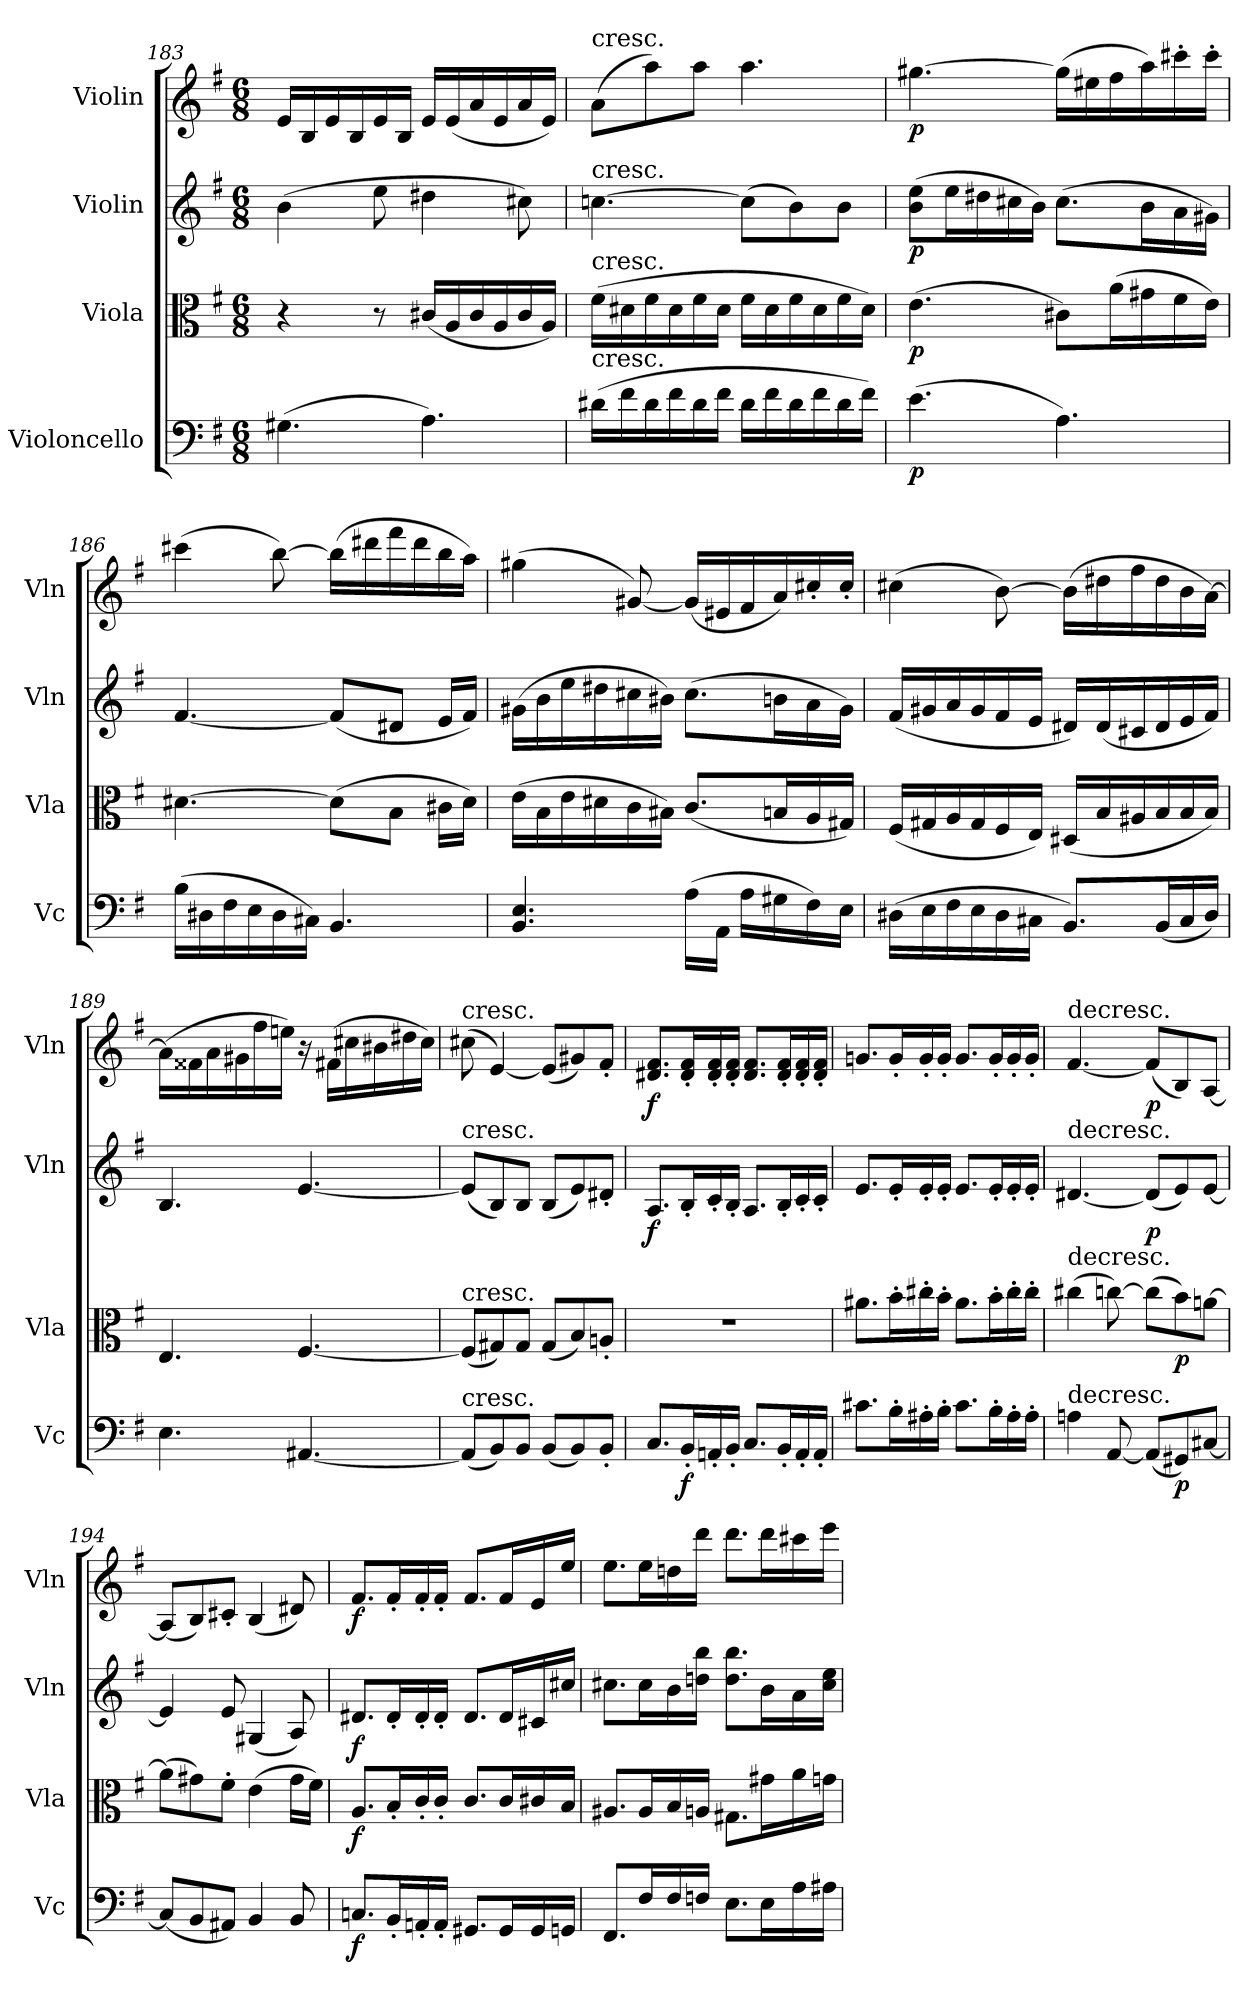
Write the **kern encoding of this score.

**kern	**dynam	**kern	**dynam	**kern	**dynam	**kern	**dynam
*part4	*part4	*part3	*part3	*part2	*part2	*part1	*part1
*staff4	*staff4	*staff3	*staff3	*staff2	*staff2	*staff1	*staff1
*I"Violoncello	*	*I"Viola	*	*I"Violin	*	*I"Violin	*
*I'Vc	*	*I'Vla	*	*I'Vln	*	*I'Vln	*
*clefF4	*	*clefC3	*	*clefG2	*	*clefG2	*
*k[f#]	*	*k[f#]	*	*k[f#]	*	*k[f#]	*
*M6/8	*	*M6/8	*	*M6/8	*	*M6/8	*
=183	=183	=183	=183	=183	=183	=183	=183
(4.G#X\	.	4r	.	(4b\	.	16e/LL	.
.	.	.	.	.	.	16B/	.
.	.	.	.	.	.	16e/	.
.	.	.	.	.	.	16B/	.
.	.	8r	.	8ee\	.	16e/	.
.	.	.	.	.	.	16B/JJ	.
4.A\)	.	(16c#X/LL	.	4dd#X\	.	16e/LL	.
.	.	16A/	.	.	.	(16e/	.
.	.	16c#/	.	.	.	16a/	.
.	.	16A/	.	.	.	16e/	.
.	.	16c#/	.	8cc#X\)	.	16a/	.
.	.	16A/JJ)	.	.	.	16e/JJ)	.
=184	=184	=184	=184	=184	=184	=184	=184
!	!	!	!	!	!	!LO:TX:t=cresc.	!
!	!	!	!	!LO:TX:t=cresc.	!	!	!
!	!	!LO:TX:t=cresc.	!	!	!	!	!
!LO:TX:t=cresc.	!	!	!	!	!	!	!
(16d#X\LL	.	(16f#\LL	.	[4.ccn\	.	(8a\L	.
16f#\	.	16d#X\	.	.	.	.	.
16d#\	.	16f#\	.	.	.	8aa\)	.
16f#\	.	16d#\	.	.	.	.	.
16d#\	.	16f#\	.	.	.	8aa\J	.
16f#\JJ	.	16d#\JJ	.	.	.	.	.
16d#\LL	.	16f#\LL	.	(8cc\L]	.	4.aa\	.
16f#\	.	16d#\	.	.	.	.	.
16d#\	.	16f#\	.	8b\)	.	.	.
16f#\	.	16d#\	.	.	.	.	.
16d#\	.	16f#\	.	8b\J	.	.	.
16f#\JJ)	.	16d#\JJ)	.	.	.	.	.
=185	=185	=185	=185	=185	=185	=185	=185
(4.e\	p	(4.e\	p	(8b\ 8ee\L	p	[4.gg#X\	p
.	.	.	.	16ee\L	.	.	.
.	.	.	.	16dd#X\	.	.	.
.	.	.	.	16cc#X\	.	.	.
.	.	.	.	16b\JJ)	.	.	.
4.A\)	.	8c#X\L)	.	(8.cc#\L	.	(16gg#\LL]	.
.	.	.	.	.	.	16ee#X\	.
.	.	(16a\L	.	.	.	16ff#\	.
.	.	16g#X\	.	16b\L	.	16aa\)	.
.	.	16f#\	.	16a\	.	16ccc#X'\	.
.	.	16e\JJ)	.	16g#X\JJ)	.	16ccc#'\JJ	.
=186	=186	=186	=186	=186	=186	=186	=186
(16B\LL	.	[4.d#X\	.	[4.f#/	.	(4ccc#X\	.
16D#X\	.	.	.	.	.	.	.
16F#\	.	.	.	.	.	.	.
16E\	.	.	.	.	.	.	.
16D#\	.	.	.	.	.	[8bb\)	.
16C#X\JJ)	.	.	.	.	.	.	.
4.BB/	.	(8d#\L]	.	(8f#/L]	.	(16bb\LL]	.
.	.	.	.	.	.	16ddd#X\	.
.	.	8B\J	.	8d#X/J	.	16fff#\	.
.	.	.	.	.	.	16ddd#\	.
.	.	16c#X\LL	.	16e/LL	.	16bb\	.
.	.	16d#\JJ)	.	16f#/JJ)	.	16aa\JJ)	.
=187	=187	=187	=187	=187	=187	=187	=187
4.BB/ 4.E/	.	(16e\LL	.	(16g#X\LL	.	(4gg#X\	.
.	.	16B\	.	16b\	.	.	.
.	.	16e\	.	16ee\	.	.	.
.	.	16d#X\	.	16dd#X\	.	.	.
.	.	16c\	.	16cc#X\	.	[8g#X/)	.
.	.	16B#X\JJ)	.	16b#X\JJ)	.	.	.
(16A\LL	.	(8.c/L	.	(8.cc#\L	.	(16g#/LL]	.
16AA\JJ	.	.	.	.	.	16e#X/	.
16A\LL	.	.	.	.	.	16f#/	.
16G#X\	.	16Bn/L	.	16bn\L	.	16a/)	.
16F#\)	.	16A/	.	16a\	.	16cc#X'/	.
16E\JJ	.	16G#X/JJ)	.	16g#\JJ)	.	16cc#'/JJ	.
=188	=188	=188	=188	=188	=188	=188	=188
(16D#X\LL	.	(16F#/LL	.	(16f#/LL	.	(4cc#X\	.
16E\	.	16G#X/	.	16g#X/	.	.	.
16F#\	.	16A/	.	16a/	.	.	.
16E\	.	16G#/	.	16g#/	.	.	.
16D#\	.	16F#/	.	16f#/	.	[8b\)	.
16C#X\JJ	.	16E/JJ)	.	16e/JJ	.	.	.
8.BB/L)	.	(16D#X/LL	.	16d#X/LL)	.	(16b\LL]	.
.	.	16B/	.	(16d#/	.	16dd#X\	.
.	.	16A#X/	.	16c#X/	.	16ff#\	.
(16BB/L	.	16B/	.	16d#/	.	16dd#\	.
16C#/	.	16B/	.	16e/	.	16b\	.
16D#/JJ)	.	16B/JJ)	.	16f#/JJ)	.	[16a\JJ)	.
=189	=189	=189	=189	=189	=189	=189	=189
4.E\	.	4.E/	.	4.B/	.	(16a\LL]	.
.	.	.	.	.	.	16f##X\	.
.	.	.	.	.	.	16a\	.
.	.	.	.	.	.	16g#X\	.
.	.	.	.	.	.	16ff#\	.
.	.	.	.	.	.	16een\JJ)	.
[4.AA#X/	.	[4.F#/	.	[4.e/	.	16r	.
.	.	.	.	.	.	(16f#X\LL	.
.	.	.	.	.	.	16cc#X\	.
.	.	.	.	.	.	16b#X\	.
.	.	.	.	.	.	16dd#X\	.
.	.	.	.	.	.	16cc#\JJ)	.
=190	=190	=190	=190	=190	=190	=190	=190
!	!	!	!	!	!	!LO:TX:t=cresc.	!
!	!	!	!	!LO:TX:t=cresc.	!	!	!
!	!	!LO:TX:t=cresc.	!	!	!	!	!
!LO:TX:t=cresc.	!	!	!	!	!	!	!
(8AA#/L]	.	(8F#/L]	.	(8e/L]	.	(8cc#X\	.
8BB/)	.	8G#X/)	.	8B/)	.	[4e/)	.
8BB/J	.	8G#/J	.	8B/J	.	.	.
(8BB/L	.	(8G#/L	.	(8B/L	.	(8e/L]	.
8BB/)	.	8B/)	.	8e/)	.	8g#X/)	.
8BB'/J	.	8An'/J	.	8d#X'/J	.	8f#'/J	.
=191	=191	=191	=191	=191	=191	=191	=191
8.C/L	.	2.r	.	8.A/L	f	8.d#X/ 8.f#/L	f
16BB'/L	f	.	.	16B'/L	.	16d#'/ 16f#'/L	.
16AAn'/	.	.	.	16c'/	.	16d#'/ 16f#'/	.
16BB'/JJ	.	.	.	16B'/JJ	.	16d#'/ 16f#'/JJ	.
8.C/L	.	.	.	8.A/L	.	8.d#/ 8.f#/L	.
16BB'/L	.	.	.	16B'/L	.	16d#'/ 16f#'/L	.
16AA'/	.	.	.	16c'/	.	16d#'/ 16f#'/	.
16AA'/JJ	.	.	.	16c'/JJ	.	16d#'/ 16f#'/JJ	.
=192	=192	=192	=192	=192	=192	=192	=192
8.c#X\L	.	8.a#X\L	.	8.e/L	.	8.gn/L	.
16B'\L	.	16b'\L	.	16e'/L	.	16g'/L	.
16A#X'\	.	16cc#X'\	.	16e'/	.	16g'/	.
16B'\JJ	.	16b'\JJ	.	16e'/JJ	.	16g'/JJ	.
8.c#\L	.	8.a#\L	.	8.e/L	.	8.g/L	.
16B'\L	.	16b'\L	.	16e'/L	.	16g'/L	.
16A#'\	.	16cc#'\	.	16e'/	.	16g'/	.
16A#'\JJ	.	16cc#'\JJ	.	16e'/JJ	.	16g'/JJ	.
=193	=193	=193	=193	=193	=193	=193	=193
!	!	!	!	!	!	!LO:TX:t=decresc.	!
!	!	!	!	!LO:TX:t=decresc.	!	!	!
!	!	!LO:TX:t=decresc.	!	!	!	!	!
!LO:TX:t=decresc.	!	!	!	!	!	!	!
4An\	.	(4cc#X\	.	[4.d#X/	.	[4.f#/	.
[8AA/	.	[8ccn\)	.	.	.	.	.
(8AA/L]	.	(8cc\L]	.	(8d#/L]	p	(8f#/L]	p
8GG#X/)	p	8b\)	p	8e/)	.	8B/)	.
[8C#X/J	.	[8an\J	.	[8e/J	.	[8A/J	.
=194	=194	=194	=194	=194	=194	=194	=194
(8C#/L]	.	(8a\L]	.	4e/]	.	(8A/L]	.
8BB/	.	8g#X\)	.	.	.	8B/)	.
8AA#X/J)	.	8f#'\J	.	8e/	.	8c#X'/J	.
4BB/	.	(4e\	.	(4G#X/	.	(4B/	.
8BB/	.	16g#\LL	.	8A/)	.	8d#X/)	.
.	.	16f#\JJ)	.	.	.	.	.
=195	=195	=195	=195	=195	=195	=195	=195
8.Cn/L	f	8.A/L	f	8.d#X/L	f	8.f#/L	f
16BB'/L	.	16B'/L	.	16d#'/L	.	16f#'/L	.
16AAn'/	.	16c'/	.	16d#'/	.	16f#'/	.
16AA'/JJ	.	16c'/JJ	.	16d#'/JJ	.	16f#'/JJ	.
8.GG#X/L	.	8.c/L	.	8.d#/L	.	8.f#/L	.
16GG#/L	.	16c/L	.	16d#/L	.	16f#/L	.
16GG#/	.	16c#X/	.	16c#X/	.	16e/	.
16GGn/JJ	.	16B/JJ	.	16cc#X/JJ	.	16ee/JJ	.
=196	=196	=196	=196	=196	=196	=196	=196
8.FF#/L	.	8.A#X/L	.	8.cc#X\L	.	8.ee\L	.
16F#/L	.	16A#/L	.	16cc#\L	.	16ee\L	.
16F#/	.	16B/	.	16b\	.	16ddn\	.
16Fn/JJ	.	16An/JJ	.	16ddn\ 16bb\JJ	.	16ddd\JJ	.
8.E\L	.	8.G#X\L	.	8.dd\ 8.bb\L	.	8.ddd\L	.
16E\L	.	16g#X\L	.	16b\L	.	16ddd\L	.
16A\	.	16a\	.	16a\	.	16ccc#X\	.
16A#X\JJ	.	16gn\JJ	.	16cc#\ 16ee\JJ	.	16eee\JJ	.
=	=	=	=	=	=	=	=
*-	*-	*-	*-	*-	*-	*-	*-
